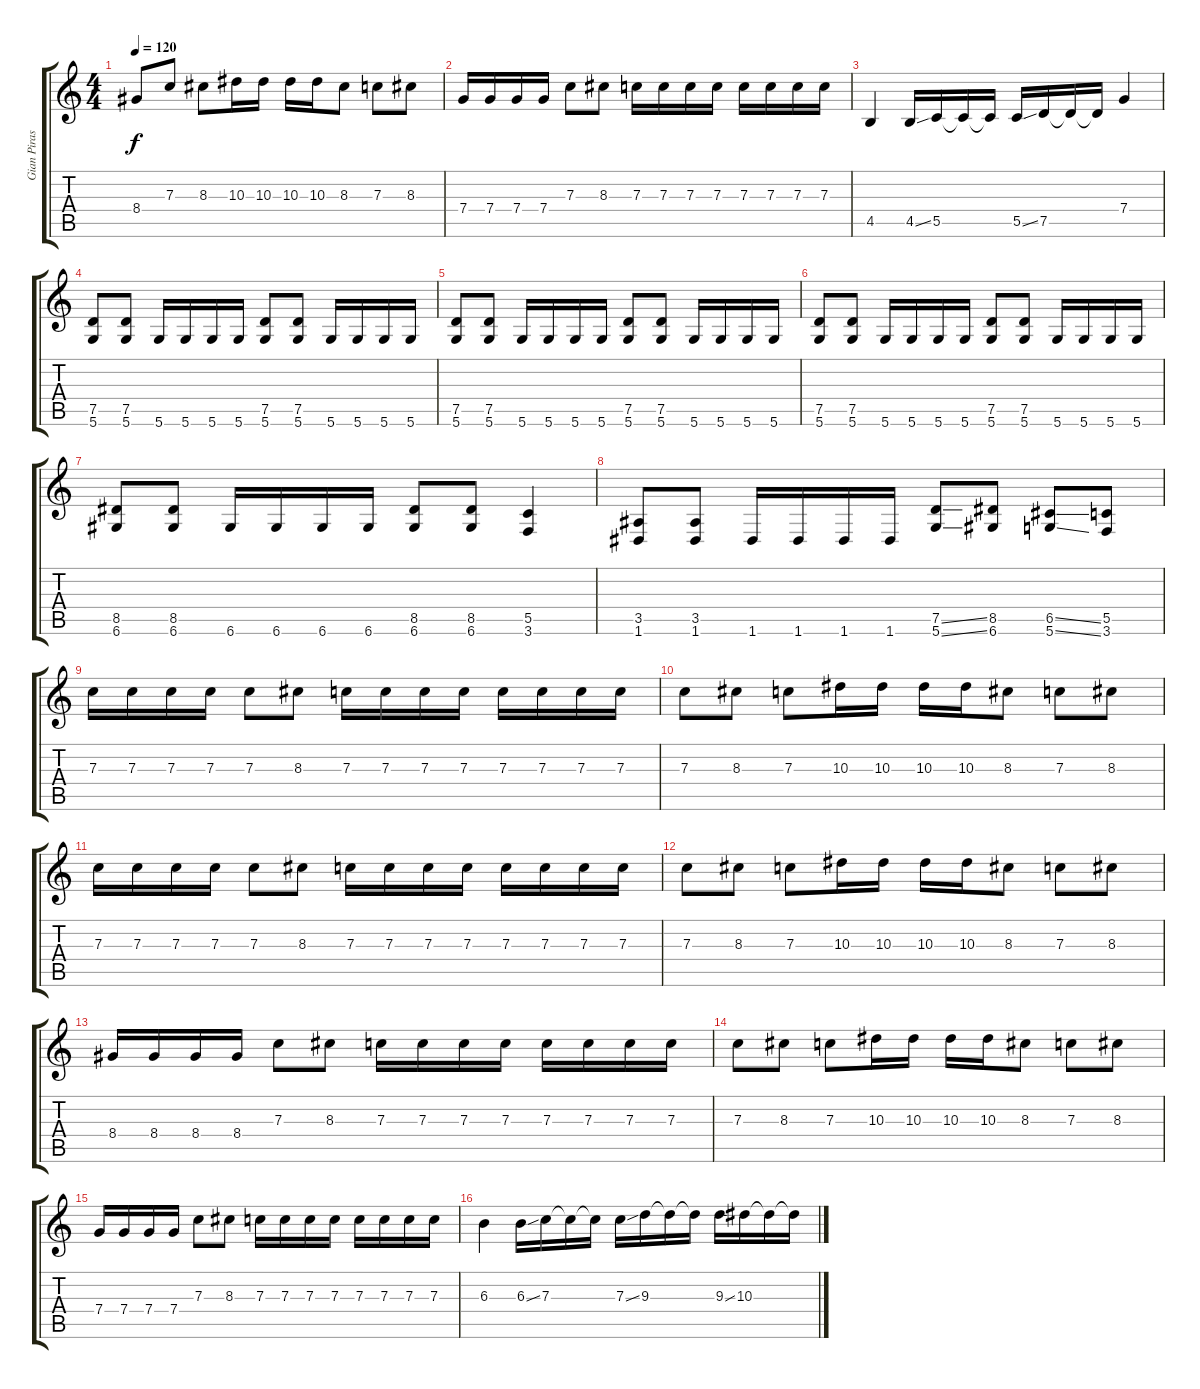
\track ("Gian Piras" "Gian Piras") {instrument distortionguitar}
\staff {score tabs}
\tuning (D4 A3 F3 C3 G2 D2) {hide}
\ts (4 4)
\tempo 120
\clef g2
\ks c
8.4.8{dy f} 7.3.8 8.3.8 10.3.16 10.3.16 10.3.16 10.3.16 8.3.8 7.3.8 8.3.8 |
7.4.16 7.4.16 7.4.16 7.4.16 7.3.8 8.3.8 7.3.16 7.3.16 7.3.16 7.3.16 7.3.16 7.3.16 7.3.16 7.3.16 |
4.5.4 4.5{ss}.16 5.5.16 5.5{t}.16 5.5{t}.16 5.5{ss}.16 7.5.16 7.5{t}.16 7.5{t}.16 7.4.4 |
(7.5 5.6).8 (7.5 5.6).8 5.6.16 5.6.16 5.6.16 5.6.16 (7.5 5.6).8 (7.5 5.6).8 5.6.16 5.6.16 5.6.16 5.6.16 |
(7.5 5.6).8 (7.5 5.6).8 5.6.16 5.6.16 5.6.16 5.6.16 (7.5 5.6).8 (7.5 5.6).8 5.6.16 5.6.16 5.6.16 5.6.16 |
(7.5 5.6).8 (7.5 5.6).8 5.6.16 5.6.16 5.6.16 5.6.16 (7.5 5.6).8 (7.5 5.6).8 5.6.16 5.6.16 5.6.16 5.6.16 |
(8.5 6.6).8 (8.5 6.6).8 6.6.16 6.6.16 6.6.16 6.6.16 (8.5 6.6).8 (8.5 6.6).8 (5.5 3.6).4 |
(3.5 1.6).8 (3.5 1.6).8 1.6.16 1.6.16 1.6.16 1.6.16 (7.5{ss} 5.6{ss}).8 (8.5 6.6).8 (6.5{ss} 5.6{ss}).8 (5.5 3.6).8 |
7.3.16 7.3.16 7.3.16 7.3.16 7.3.8 8.3.8 7.3.16 7.3.16 7.3.16 7.3.16 7.3.16 7.3.16 7.3.16 7.3.16 |
7.3.8 8.3.8 7.3.8 10.3.16 10.3.16 10.3.16 10.3.16 8.3.8 7.3.8 8.3.8 |
7.3.16 7.3.16 7.3.16 7.3.16 7.3.8 8.3.8 7.3.16 7.3.16 7.3.16 7.3.16 7.3.16 7.3.16 7.3.16 7.3.16 |
7.3.8 8.3.8 7.3.8 10.3.16 10.3.16 10.3.16 10.3.16 8.3.8 7.3.8 8.3.8 |
8.4.16 8.4.16 8.4.16 8.4.16 7.3.8 8.3.8 7.3.16 7.3.16 7.3.16 7.3.16 7.3.16 7.3.16 7.3.16 7.3.16 |
7.3.8 8.3.8 7.3.8 10.3.16 10.3.16 10.3.16 10.3.16 8.3.8 7.3.8 8.3.8 |
7.4.16 7.4.16 7.4.16 7.4.16 7.3.8 8.3.8 7.3.16 7.3.16 7.3.16 7.3.16 7.3.16 7.3.16 7.3.16 7.3.16 |
6.3.4 6.3{ss}.16 7.3.16 7.3{t}.16 7.3{t}.16 7.3{ss}.16 9.3.16 9.3{t}.16 9.3{t}.16 9.3{ss}.16 10.3.16 10.3{t}.16 10.3{t}.16
